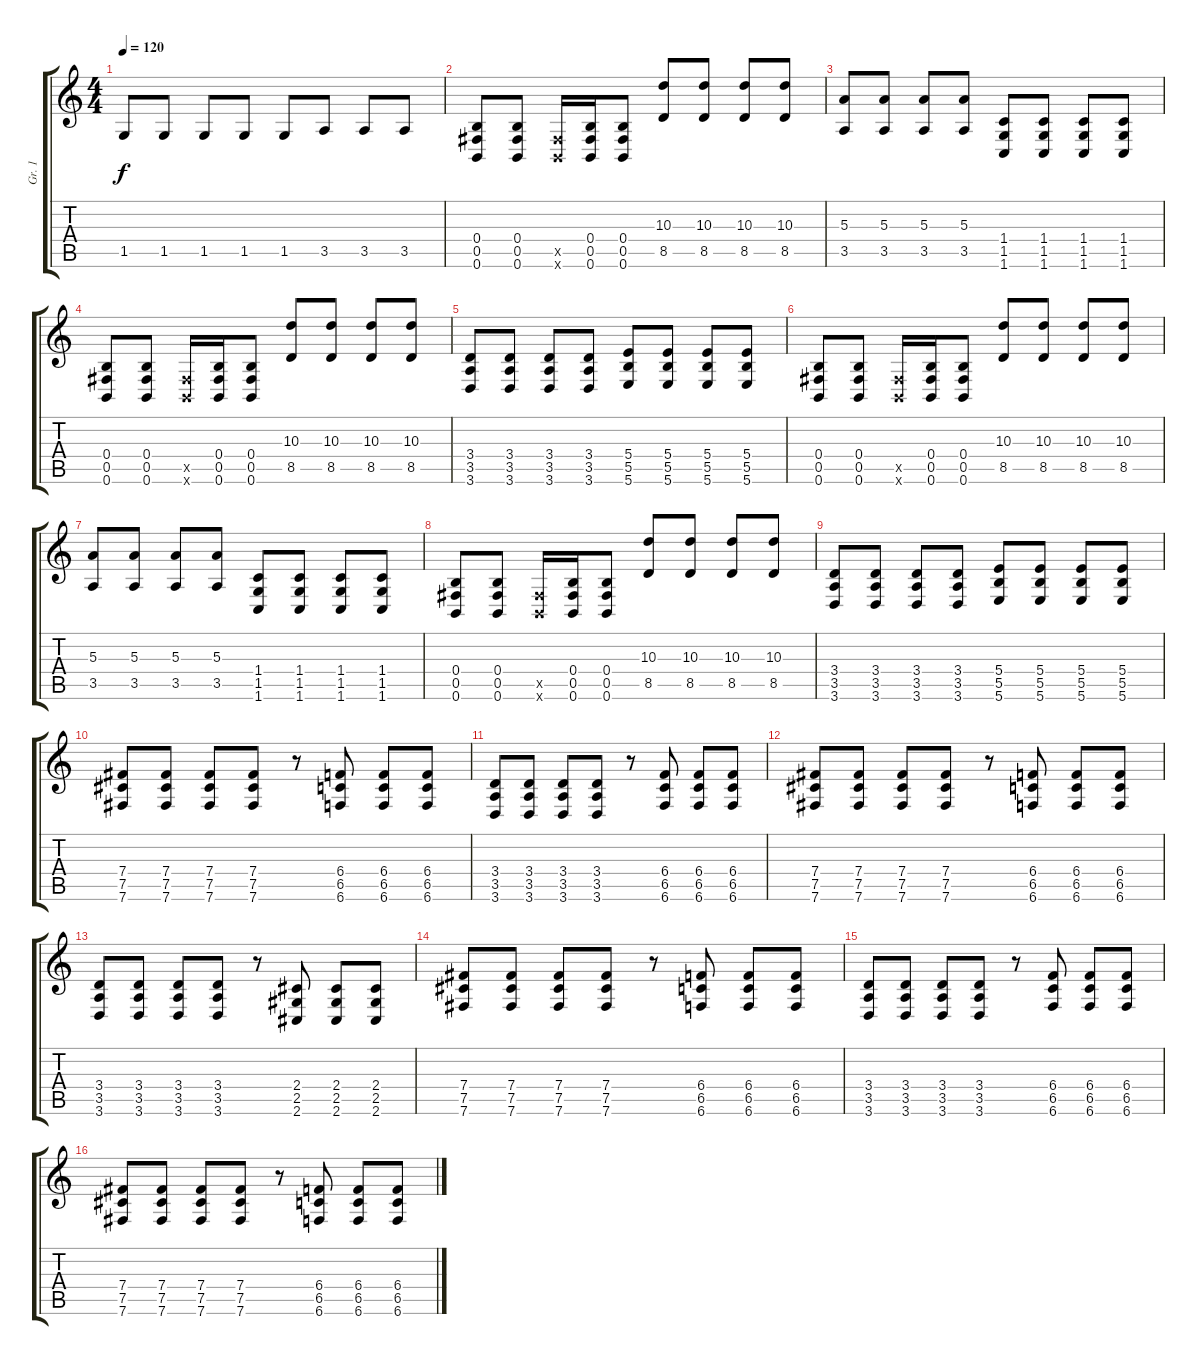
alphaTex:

\track ("Gr. 1" "Gr. 1") {instrument overdrivenguitar}
\staff {score tabs}
\tuning (Db4 Ab3 E3 B2 Gb2 B1) {hide}
\ts (4 4)
\tempo 120
\clef g2
\ks c
1.5.8{dy f} 1.5.8 1.5.8 1.5.8 1.5.8 3.5.8 3.5.8 3.5.8 |
(0.4 0.5 0.6).8 (0.4 0.5 0.6).8 (0.5{x} 0.6{x}).16 (0.4 0.5 0.6).16 (0.4 0.5 0.6).8 (10.3 8.5).8 (10.3 8.5).8 (10.3 8.5).8 (10.3 8.5).8 |
(5.3 3.5).8 (5.3 3.5).8 (5.3 3.5).8 (5.3 3.5).8 (1.4 1.5 1.6).8 (1.4 1.5 1.6).8 (1.4 1.5 1.6).8 (1.4 1.5 1.6).8 |
(0.4 0.5 0.6).8 (0.4 0.5 0.6).8 (0.5{x} 0.6{x}).16 (0.4 0.5 0.6).16 (0.4 0.5 0.6).8 (10.3 8.5).8 (10.3 8.5).8 (10.3 8.5).8 (10.3 8.5).8 |
(3.4 3.5 3.6).8 (3.4 3.5 3.6).8 (3.4 3.5 3.6).8 (3.4 3.5 3.6).8 (5.4 5.5 5.6).8 (5.4 5.5 5.6).8 (5.4 5.5 5.6).8 (5.4 5.5 5.6).8 |
(0.4 0.5 0.6).8 (0.4 0.5 0.6).8 (0.5{x} 0.6{x}).16 (0.4 0.5 0.6).16 (0.4 0.5 0.6).8 (10.3 8.5).8 (10.3 8.5).8 (10.3 8.5).8 (10.3 8.5).8 |
(5.3 3.5).8 (5.3 3.5).8 (5.3 3.5).8 (5.3 3.5).8 (1.4 1.5 1.6).8 (1.4 1.5 1.6).8 (1.4 1.5 1.6).8 (1.4 1.5 1.6).8 |
(0.4 0.5 0.6).8 (0.4 0.5 0.6).8 (0.5{x} 0.6{x}).16 (0.4 0.5 0.6).16 (0.4 0.5 0.6).8 (10.3 8.5).8 (10.3 8.5).8 (10.3 8.5).8 (10.3 8.5).8 |
(3.4 3.5 3.6).8 (3.4 3.5 3.6).8 (3.4 3.5 3.6).8 (3.4 3.5 3.6).8 (5.4 5.5 5.6).8 (5.4 5.5 5.6).8 (5.4 5.5 5.6).8 (5.4 5.5 5.6).8 |
(7.4 7.5 7.6).8 (7.4 7.5 7.6).8 (7.4 7.5 7.6).8 (7.4 7.5 7.6).8 r.8 (6.4 6.5 6.6).8 (6.4 6.5 6.6).8 (6.4 6.5 6.6).8 |
(3.4 3.5 3.6).8 (3.4 3.5 3.6).8 (3.4 3.5 3.6).8 (3.4 3.5 3.6).8 r.8 (6.4 6.5 6.6).8 (6.4 6.5 6.6).8 (6.4 6.5 6.6).8 |
(7.4 7.5 7.6).8 (7.4 7.5 7.6).8 (7.4 7.5 7.6).8 (7.4 7.5 7.6).8 r.8 (6.4 6.5 6.6).8 (6.4 6.5 6.6).8 (6.4 6.5 6.6).8 |
(3.4 3.5 3.6).8 (3.4 3.5 3.6).8 (3.4 3.5 3.6).8 (3.4 3.5 3.6).8 r.8 (2.4 2.5 2.6).8 (2.4 2.5 2.6).8 (2.4 2.5 2.6).8 |
(7.4 7.5 7.6).8 (7.4 7.5 7.6).8 (7.4 7.5 7.6).8 (7.4 7.5 7.6).8 r.8 (6.4 6.5 6.6).8 (6.4 6.5 6.6).8 (6.4 6.5 6.6).8 |
(3.4 3.5 3.6).8 (3.4 3.5 3.6).8 (3.4 3.5 3.6).8 (3.4 3.5 3.6).8 r.8 (6.4 6.5 6.6).8 (6.4 6.5 6.6).8 (6.4 6.5 6.6).8 |
(7.4 7.5 7.6).8 (7.4 7.5 7.6).8 (7.4 7.5 7.6).8 (7.4 7.5 7.6).8 r.8 (6.4 6.5 6.6).8 (6.4 6.5 6.6).8 (6.4 6.5 6.6).8
